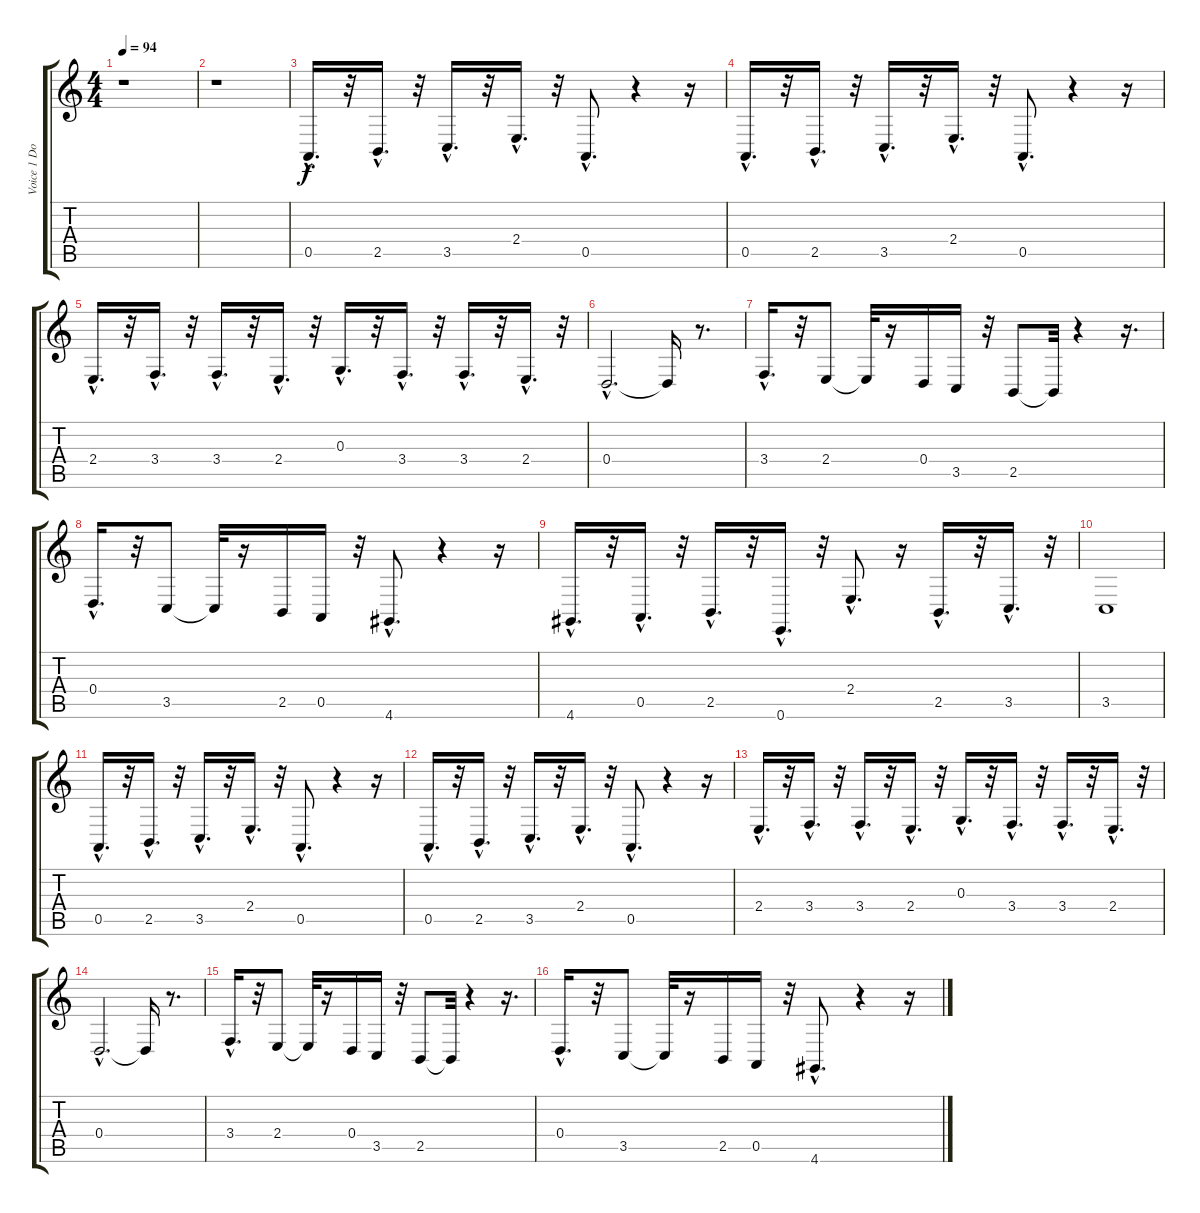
\track ("Voice 1 Doubled" "Voice 1 Do") {instrument fx5brightness}
\staff {score tabs}
\tuning (E4 B3 G3 D3 A2 E2) {hide}
\ts (4 4)
\tempo 94
\clef g2
\ks c
r.1{dy f instrument fx5brightness} |
r.1 |
0.5{hac}.16{d} r.32 2.5{hac}.16{d} r.32 3.5{hac}.16{d} r.32 2.4{hac}.16{d} r.32 0.5{hac}.8{d} r.4 r.16 |
0.5{hac}.16{d} r.32 2.5{hac}.16{d} r.32 3.5{hac}.16{d} r.32 2.4{hac}.16{d} r.32 0.5{hac}.8{d} r.4 r.16 |
2.4{hac}.16{d} r.32 3.4{hac}.16{d} r.32 3.4{hac}.16{d} r.32 2.4{hac}.16{d} r.32 0.3{hac}.16{d} r.32 3.4{hac}.16{d} r.32 3.4{hac}.16{d} r.32 2.4{hac}.16{d} r.32 |
0.4{hac}.2{d} 0.4{t}.16 r.8{d} |
3.4{hac}.16{d} r.32 2.4.8 2.4{t}.32 r.16 0.4.16 3.5.16 r.32 2.5.8 2.5{t}.32 r.4 r.16{d} |
0.4{hac}.16{d} r.32 3.5.8 3.5{t}.32 r.16 2.5.16 0.5.16 r.32 4.6{hac}.8{d} r.4 r.16 |
4.6{hac}.16{d} r.32 0.5{hac}.16{d} r.32 2.5{hac}.16{d} r.32 0.6{hac}.16{d} r.32 2.4{hac}.8{d} r.16 2.5{hac}.16{d} r.32 3.5{hac}.16{d} r.32 |
3.5.1 |
0.5{hac}.16{d} r.32 2.5{hac}.16{d} r.32 3.5{hac}.16{d} r.32 2.4{hac}.16{d} r.32 0.5{hac}.8{d} r.4 r.16 |
0.5{hac}.16{d} r.32 2.5{hac}.16{d} r.32 3.5{hac}.16{d} r.32 2.4{hac}.16{d} r.32 0.5{hac}.8{d} r.4 r.16 |
2.4{hac}.16{d} r.32 3.4{hac}.16{d} r.32 3.4{hac}.16{d} r.32 2.4{hac}.16{d} r.32 0.3{hac}.16{d} r.32 3.4{hac}.16{d} r.32 3.4{hac}.16{d} r.32 2.4{hac}.16{d} r.32 |
0.4{hac}.2{d} 0.4{t}.16 r.8{d} |
3.4{hac}.16{d} r.32 2.4.8 2.4{t}.32 r.16 0.4.16 3.5.16 r.32 2.5.8 2.5{t}.32 r.4 r.16{d} |
0.4{hac}.16{d} r.32 3.5.8 3.5{t}.32 r.16 2.5.16 0.5.16 r.32 4.6{hac}.8{d} r.4 r.16
